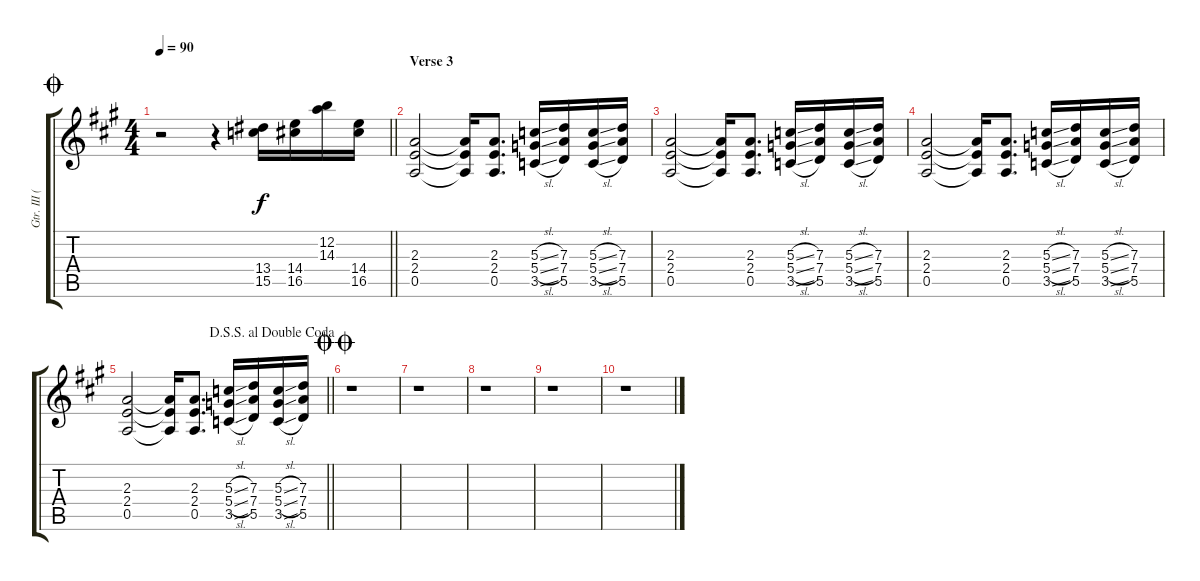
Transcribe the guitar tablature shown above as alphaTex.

\track ("Gtr. III (Slight Distortion)" "Gtr. III (") {instrument distortionguitar}
\staff {score tabs}
\tuning (E4 B3 G3 D3 A2 E2) {hide}
\ts (4 4)
\jump coda
\tempo 90
\clef g2
\barLineRight lightlight
\ks a
r.2{dy f} r.4 (13.4 15.5).16 (14.4 16.5).16 (12.2 14.3).16 (14.4 16.5).16 |
\section ("" "Verse 3")
(2.3 2.4 0.5).2 (2.3{t} 2.4{t} 0.5{t}).16 (2.3 2.4 0.5).8{d} (5.3{sl} 5.4{sl} 3.5{sl}).16 (7.3 7.4 5.5).16 (5.3{sl} 5.4{sl} 3.5{sl}).16 (7.3 7.4 5.5).16 |
(2.3 2.4 0.5).2 (2.3{t} 2.4{t} 0.5{t}).16 (2.3 2.4 0.5).8{d} (5.3{sl} 5.4{sl} 3.5{sl}).16 (7.3 7.4 5.5).16 (5.3{sl} 5.4{sl} 3.5{sl}).16 (7.3 7.4 5.5).16 |
(2.3 2.4 0.5).2 (2.3{t} 2.4{t} 0.5{t}).16 (2.3 2.4 0.5).8{d} (5.3{sl} 5.4{sl} 3.5{sl}).16 (7.3 7.4 5.5).16 (5.3{sl} 5.4{sl} 3.5{sl}).16 (7.3 7.4 5.5).16 |
\jump dalsegnosegnoaldoublecoda
\barLineRight lightlight
(2.3 2.4 0.5).2 (2.3{t} 2.4{t} 0.5{t}).16 (2.3 2.4 0.5).8{d} (5.3{sl} 5.4{sl} 3.5{sl}).16 (7.3 7.4 5.5).16 (5.3{sl} 5.4{sl} 3.5{sl}).16 (7.3 7.4 5.5).16 |
\jump doublecoda
r.1 |
r.1 |
r.1 |
r.1 |
r.1
